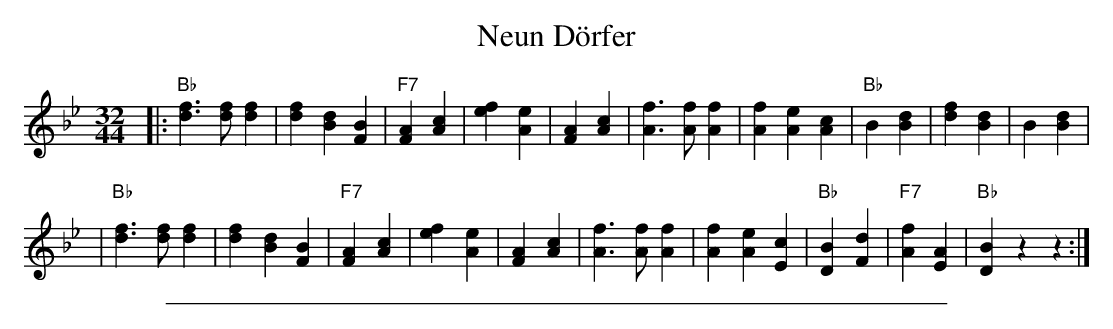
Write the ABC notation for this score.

X:1
T: Neun D\"orfer
M: 32/44
L: 1/8
K: Bb
|:"Bb"[f3d3] [fd] [f2d2] | [f2d2] [d2B2] [B2F2] \
| "F7"[A2F2] [c2A2] | [f2e2] [e2A2] | [A2F2] [c2A2] \
|  [f3A3] [fA] [f2A2] | [f2A2] [e2A2] [c2A2] \
| "Bb"B2 [d2B2] | [f2d2] [d2B2] | B2 [d2B2] |
| "Bb"[f3d3] [fd] [f2d2] | [f2d2] [d2B2] [B2F2] \
| "F7"[A2F2] [c2A2] | [f2e2] [e2A2] | [A2F2] [c2A2] \
|  [f3A3] [fA] [f2A2] | [f2A2] [e2A2] [c2E2] \
| "Bb"[B2D2] [d2F2] | "F7"[f2A2] [A2E2] | "Bb"[B2D2] z2 z2 :|
